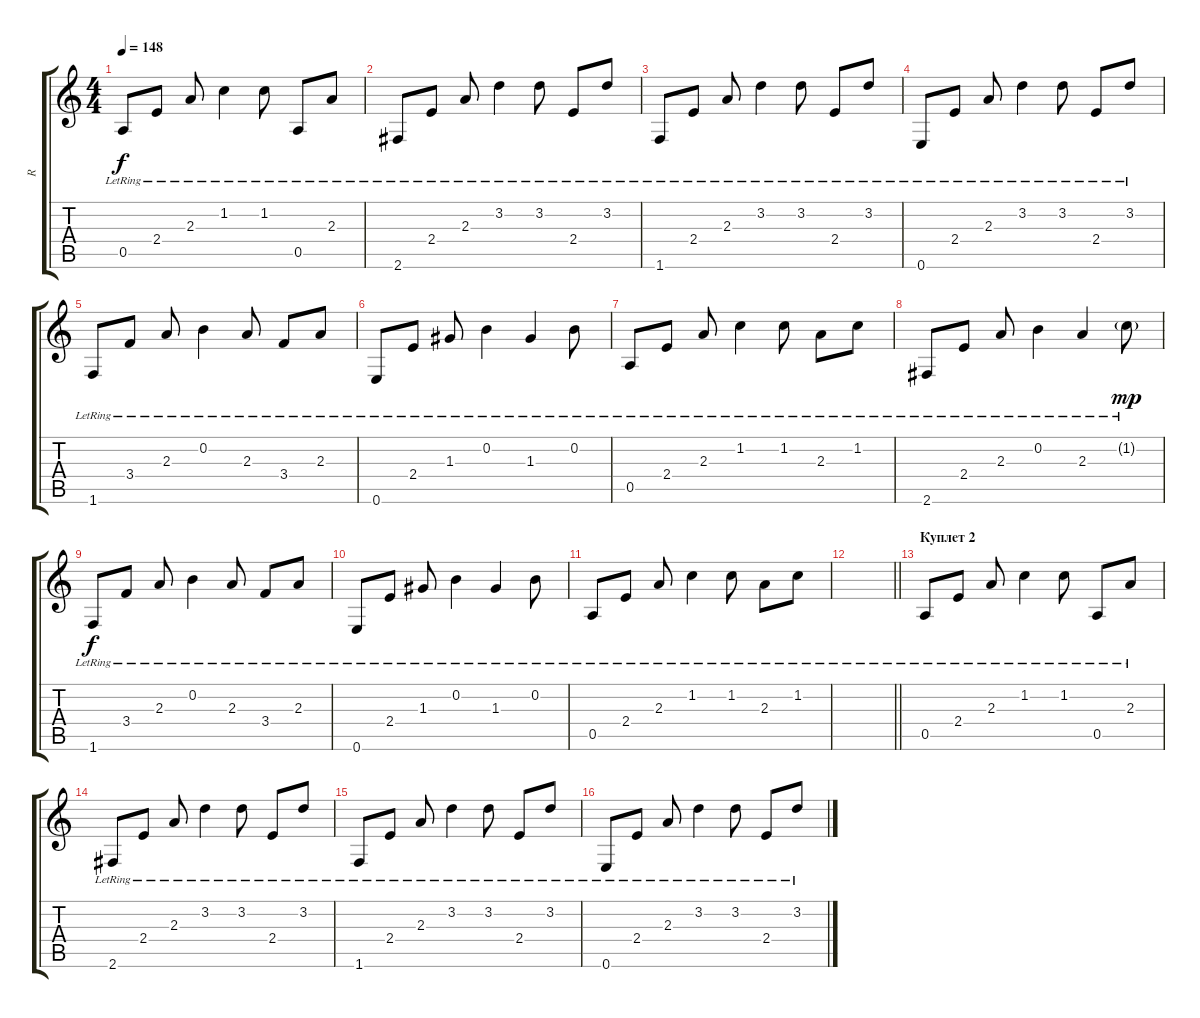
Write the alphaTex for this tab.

\track ("R" "R") {instrument electricguitarclean}
\staff {score tabs}
\tuning (E4 B3 G3 D3 A2 E2) {hide}
\ts (4 4)
\tempo 148
\clef g2
\ks c
0.5{lr}.8{dy f} 2.4{lr}.8 2.3{lr}.8 1.2{lr}.4 1.2{lr}.8 0.5{lr}.8 2.3{lr}.8 |
2.6{lr}.8 2.4{lr}.8 2.3{lr}.8 3.2{lr}.4 3.2{lr}.8 2.4{lr}.8 3.2{lr}.8 |
1.6{lr}.8 2.4{lr}.8 2.3{lr}.8 3.2{lr}.4 3.2{lr}.8 2.4{lr}.8 3.2{lr}.8 |
0.6{lr}.8 2.4{lr}.8 2.3{lr}.8 3.2{lr}.4 3.2{lr}.8 2.4{lr}.8 3.2{lr}.8 |
1.6{lr}.8 3.4{lr}.8 2.3{lr}.8 0.2{lr}.4 2.3{lr}.8 3.4{lr}.8 2.3{lr}.8 |
0.6{lr}.8 2.4{lr}.8 1.3{lr}.8 0.2{lr}.4 1.3{lr}.4 0.2{lr}.8 |
0.5{lr}.8 2.4{lr}.8 2.3{lr}.8 1.2{lr}.4 1.2{lr}.8 2.3{lr}.8 1.2{lr}.8 |
2.6{lr}.8 2.4{lr}.8 2.3{lr}.8 0.2{lr}.4 2.3{lr}.4 1.2{g lr}.8{dy mp} |
1.6{lr}.8{dy f} 3.4{lr}.8 2.3{lr}.8 0.2{lr}.4 2.3{lr}.8 3.4{lr}.8 2.3{lr}.8 |
0.6{lr}.8 2.4{lr}.8 1.3{lr}.8 0.2{lr}.4 1.3{lr}.4 0.2{lr}.8 |
0.5{lr}.8 2.4{lr}.8 2.3{lr}.8 1.2{lr}.4 1.2{lr}.8 2.3{lr}.8 1.2{lr}.8 |
\barLineRight lightlight
|
\section ("" "Куплет 2")
0.5{lr}.8 2.4{lr}.8 2.3{lr}.8 1.2{lr}.4 1.2{lr}.8 0.5{lr}.8 2.3{lr}.8 |
2.6{lr}.8 2.4{lr}.8 2.3{lr}.8 3.2{lr}.4 3.2{lr}.8 2.4{lr}.8 3.2{lr}.8 |
1.6{lr}.8 2.4{lr}.8 2.3{lr}.8 3.2{lr}.4 3.2{lr}.8 2.4{lr}.8 3.2{lr}.8 |
0.6{lr}.8 2.4{lr}.8 2.3{lr}.8 3.2{lr}.4 3.2{lr}.8 2.4{lr}.8 3.2{lr}.8
